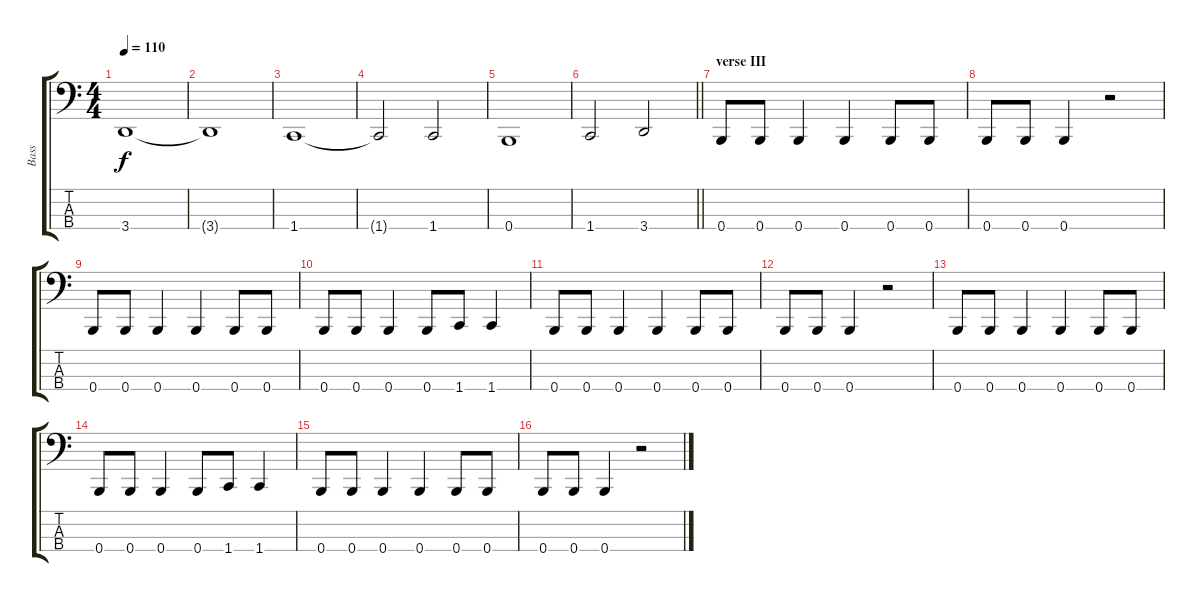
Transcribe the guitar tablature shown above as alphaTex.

\track ("Bass" "Bass") {instrument electricbassfinger}
\staff {score tabs}
\tuning (D2 A1 E1 B0) {hide}
\ts (4 4)
\tempo 110
\clef f4
\ks c
3.4.1{dy f} |
3.4{t}.1 |
1.4.1 |
1.4{t}.2 1.4.2 |
0.4.1 |
\barLineRight lightlight
1.4.2 3.4.2 |
\section ("" "verse III")
0.4.8 0.4.8 0.4.4 0.4.4 0.4.8 0.4.8 |
0.4.8 0.4.8 0.4.4 r.2 |
0.4.8 0.4.8 0.4.4 0.4.4 0.4.8 0.4.8 |
0.4.8 0.4.8 0.4.4 0.4.8 1.4.8 1.4.4 |
0.4.8 0.4.8 0.4.4 0.4.4 0.4.8 0.4.8 |
0.4.8 0.4.8 0.4.4 r.2 |
0.4.8 0.4.8 0.4.4 0.4.4 0.4.8 0.4.8 |
0.4.8 0.4.8 0.4.4 0.4.8 1.4.8 1.4.4 |
0.4.8 0.4.8 0.4.4 0.4.4 0.4.8 0.4.8 |
0.4.8 0.4.8 0.4.4 r.2
